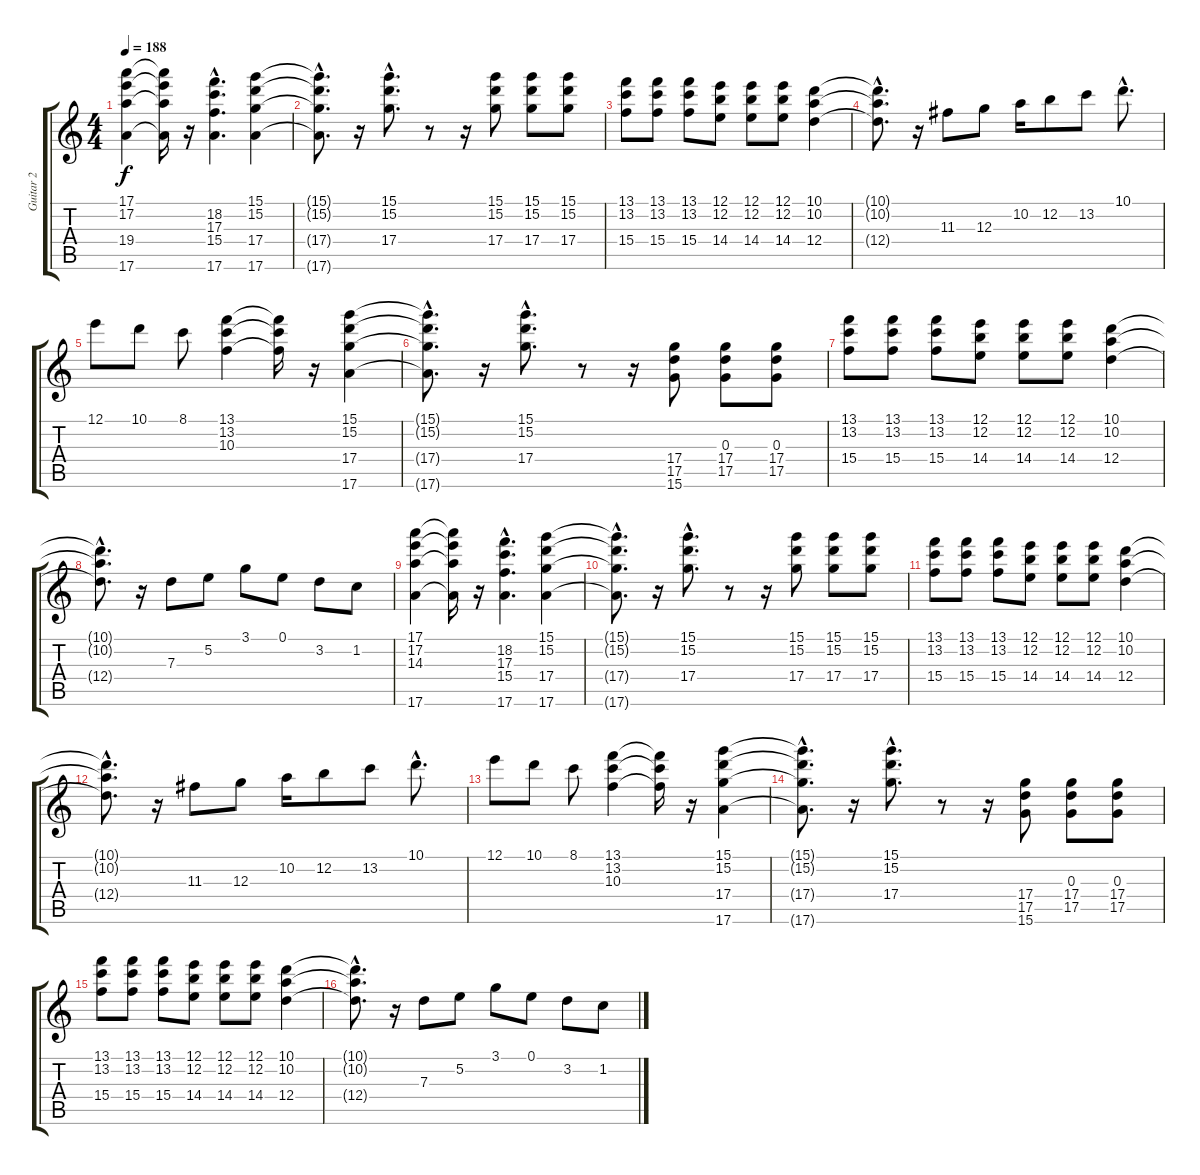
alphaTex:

\track ("Guitar 2" "Guitar 2") {instrument distortionguitar}
\staff {score tabs}
\tuning (E4 B3 G3 D3 A2 E2) {hide}
\ts (4 4)
\tempo 188
\clef g2
\ks c
(17.1 17.2 19.4 17.6).4{dy f} (17.1{t} 17.2{t} 19.4{t} 17.6{t}).16 r.16 (18.2{hac} 17.3{hac} 15.4{hac} 17.6{hac}).4{d} (15.1 15.2 17.4 17.6).4 |
(15.1{hac t} 15.2{hac t} 17.4{hac t} 17.6{hac t}).8{d} r.16 (15.1{hac} 15.2{hac} 17.4{hac}).8{d} r.8 r.16 (15.1 15.2 17.4).8 (15.1 15.2 17.4).8 (15.1 15.2 17.4).8 |
(13.1 13.2 15.4).8 (13.1 13.2 15.4).8 (13.1 13.2 15.4).8 (12.1 12.2 14.4).8 (12.1 12.2 14.4).8 (12.1 12.2 14.4).8 (10.1 10.2 12.4).4 |
(10.1{hac t} 10.2{hac t} 12.4{hac t}).8{d} r.16 11.3.8 12.3.8 10.2.16 12.2.8 13.2.8 10.1{hac}.8{d} |
12.1.8 10.1.8 8.1.8 (13.1 13.2 10.3).4 (13.1{t} 13.2{t} 10.3{t}).16 r.16 (15.1 15.2 17.4 17.6).4 |
(15.1{hac t} 15.2{hac t} 17.4{hac t} 17.6{hac t}).8{d} r.16 (15.1{hac} 15.2{hac} 17.4{hac}).8{d} r.8 r.16 (17.4 17.5 15.6).8 (0.3 17.4 17.5).8 (0.3 17.4 17.5).8 |
(13.1 13.2 15.4).8 (13.1 13.2 15.4).8 (13.1 13.2 15.4).8 (12.1 12.2 14.4).8 (12.1 12.2 14.4).8 (12.1 12.2 14.4).8 (10.1 10.2 12.4).4 |
(10.1{hac t} 10.2{hac t} 12.4{hac t}).8{d} r.16 7.3.8 5.2.8 3.1.8 0.1.8 3.2.8 1.2.8 |
(17.1 17.2 14.3 17.6).4 (17.1{t} 17.2{t} 14.3{t} 17.6{t}).16 r.16 (18.2{hac} 17.3{hac} 15.4{hac} 17.6{hac}).4{d} (15.1 15.2 17.4 17.6).4 |
(15.1{hac t} 15.2{hac t} 17.4{hac t} 17.6{hac t}).8{d} r.16 (15.1{hac} 15.2{hac} 17.4{hac}).8{d} r.8 r.16 (15.1 15.2 17.4).8 (15.1 15.2 17.4).8 (15.1 15.2 17.4).8 |
(13.1 13.2 15.4).8 (13.1 13.2 15.4).8 (13.1 13.2 15.4).8 (12.1 12.2 14.4).8 (12.1 12.2 14.4).8 (12.1 12.2 14.4).8 (10.1 10.2 12.4).4 |
(10.1{hac t} 10.2{hac t} 12.4{hac t}).8{d} r.16 11.3.8 12.3.8 10.2.16 12.2.8 13.2.8 10.1{hac}.8{d} |
12.1.8 10.1.8 8.1.8 (13.1 13.2 10.3).4 (13.1{t} 13.2{t} 10.3{t}).16 r.16 (15.1 15.2 17.4 17.6).4 |
(15.1{hac t} 15.2{hac t} 17.4{hac t} 17.6{hac t}).8{d} r.16 (15.1{hac} 15.2{hac} 17.4{hac}).8{d} r.8 r.16 (17.4 17.5 15.6).8 (0.3 17.4 17.5).8 (0.3 17.4 17.5).8 |
(13.1 13.2 15.4).8 (13.1 13.2 15.4).8 (13.1 13.2 15.4).8 (12.1 12.2 14.4).8 (12.1 12.2 14.4).8 (12.1 12.2 14.4).8 (10.1 10.2 12.4).4 |
(10.1{hac t} 10.2{hac t} 12.4{hac t}).8{d} r.16 7.3.8 5.2.8 3.1.8 0.1.8 3.2.8 1.2.8
